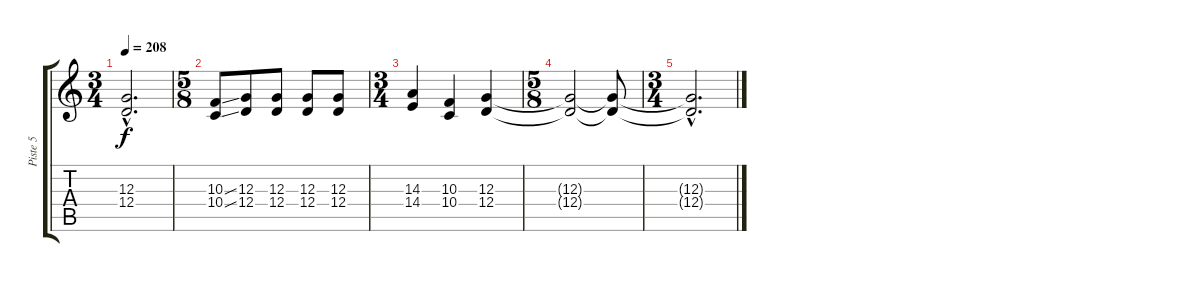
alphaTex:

\track ("Piste 5" "Piste 5") {instrument sitar}
\staff {score tabs}
\tuning (E4 B3 G3 D3 A2 E2) {hide}
\ts (3 4)
\tempo 208
\clef g2
\ks c
(12.3{hac t} 12.4{hac t}).2{d dy f} |
\ts (5 8)
(10.3{ss} 10.4{ss}).8 (12.3 12.4).8 (12.3 12.4).8 (12.3 12.4).8 (12.3 12.4).8 |
\ts (3 4)
(14.3 14.4).4 (10.3 10.4).4 (12.3 12.4).4 |
\ts (5 8)
(12.3{t} 12.4{t}).2 (12.3{t} 12.4{t}).8 |
\ts (3 4)
(12.3{hac t} 12.4{hac t}).2{d}
